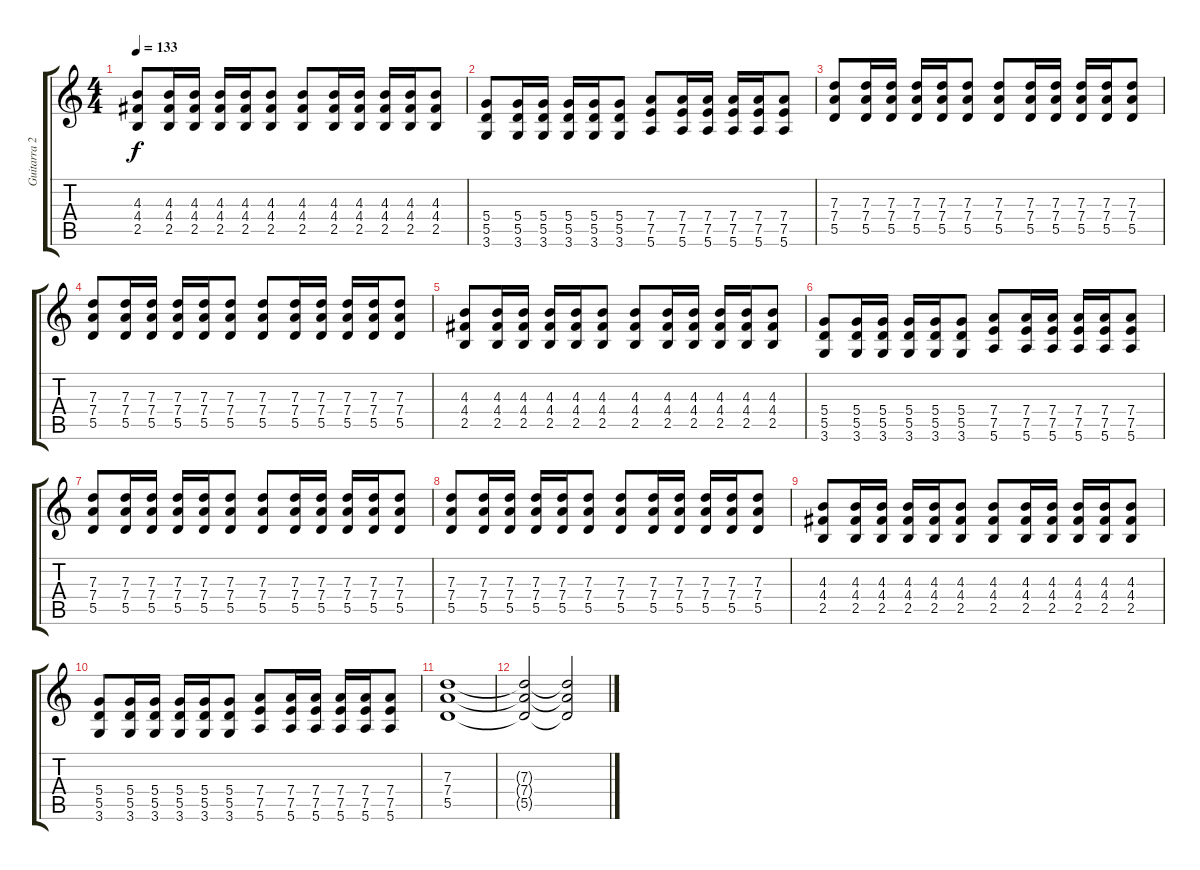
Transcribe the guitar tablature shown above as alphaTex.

\track ("Guitarra 2 - Erik" "Guitarra 2") {instrument distortionguitar}
\staff {score tabs}
\tuning (E4 B3 G3 D3 A2 E2) {hide}
\ts (4 4)
\tempo 133
\clef g2
\ks c
(4.3 4.4 2.5).8{dy f} (4.3 4.4 2.5).16 (4.3 4.4 2.5).16 (4.3 4.4 2.5).16 (4.3 4.4 2.5).16 (4.3 4.4 2.5).8 (4.3 4.4 2.5).8 (4.3 4.4 2.5).16 (4.3 4.4 2.5).16 (4.3 4.4 2.5).16 (4.3 4.4 2.5).16 (4.3 4.4 2.5).8 |
(5.4 5.5 3.6).8 (5.4 5.5 3.6).16 (5.4 5.5 3.6).16 (5.4 5.5 3.6).16 (5.4 5.5 3.6).16 (5.4 5.5 3.6).8 (7.4 7.5 5.6).8 (7.4 7.5 5.6).16 (7.4 7.5 5.6).16 (7.4 7.5 5.6).16 (7.4 7.5 5.6).16 (7.4 7.5 5.6).8 |
(7.3 7.4 5.5).8 (7.3 7.4 5.5).16 (7.3 7.4 5.5).16 (7.3 7.4 5.5).16 (7.3 7.4 5.5).16 (7.3 7.4 5.5).8 (7.3 7.4 5.5).8 (7.3 7.4 5.5).16 (7.3 7.4 5.5).16 (7.3 7.4 5.5).16 (7.3 7.4 5.5).16 (7.3 7.4 5.5).8 |
(7.3 7.4 5.5).8 (7.3 7.4 5.5).16 (7.3 7.4 5.5).16 (7.3 7.4 5.5).16 (7.3 7.4 5.5).16 (7.3 7.4 5.5).8 (7.3 7.4 5.5).8 (7.3 7.4 5.5).16 (7.3 7.4 5.5).16 (7.3 7.4 5.5).16 (7.3 7.4 5.5).16 (7.3 7.4 5.5).8 |
(4.3 4.4 2.5).8 (4.3 4.4 2.5).16 (4.3 4.4 2.5).16 (4.3 4.4 2.5).16 (4.3 4.4 2.5).16 (4.3 4.4 2.5).8 (4.3 4.4 2.5).8 (4.3 4.4 2.5).16 (4.3 4.4 2.5).16 (4.3 4.4 2.5).16 (4.3 4.4 2.5).16 (4.3 4.4 2.5).8 |
(5.4 5.5 3.6).8 (5.4 5.5 3.6).16 (5.4 5.5 3.6).16 (5.4 5.5 3.6).16 (5.4 5.5 3.6).16 (5.4 5.5 3.6).8 (7.4 7.5 5.6).8 (7.4 7.5 5.6).16 (7.4 7.5 5.6).16 (7.4 7.5 5.6).16 (7.4 7.5 5.6).16 (7.4 7.5 5.6).8 |
(7.3 7.4 5.5).8 (7.3 7.4 5.5).16 (7.3 7.4 5.5).16 (7.3 7.4 5.5).16 (7.3 7.4 5.5).16 (7.3 7.4 5.5).8 (7.3 7.4 5.5).8 (7.3 7.4 5.5).16 (7.3 7.4 5.5).16 (7.3 7.4 5.5).16 (7.3 7.4 5.5).16 (7.3 7.4 5.5).8 |
(7.3 7.4 5.5).8 (7.3 7.4 5.5).16 (7.3 7.4 5.5).16 (7.3 7.4 5.5).16 (7.3 7.4 5.5).16 (7.3 7.4 5.5).8 (7.3 7.4 5.5).8 (7.3 7.4 5.5).16 (7.3 7.4 5.5).16 (7.3 7.4 5.5).16 (7.3 7.4 5.5).16 (7.3 7.4 5.5).8 |
(4.3 4.4 2.5).8 (4.3 4.4 2.5).16 (4.3 4.4 2.5).16 (4.3 4.4 2.5).16 (4.3 4.4 2.5).16 (4.3 4.4 2.5).8 (4.3 4.4 2.5).8 (4.3 4.4 2.5).16 (4.3 4.4 2.5).16 (4.3 4.4 2.5).16 (4.3 4.4 2.5).16 (4.3 4.4 2.5).8 |
(5.4 5.5 3.6).8 (5.4 5.5 3.6).16 (5.4 5.5 3.6).16 (5.4 5.5 3.6).16 (5.4 5.5 3.6).16 (5.4 5.5 3.6).8 (7.4 7.5 5.6).8 (7.4 7.5 5.6).16 (7.4 7.5 5.6).16 (7.4 7.5 5.6).16 (7.4 7.5 5.6).16 (7.4 7.5 5.6).8 |
(7.3 7.4 5.5).1 |
(7.3{t} 7.4{t} 5.5{t}).2{volume 5} (7.3{t} 7.4{t} 5.5{t}).2
